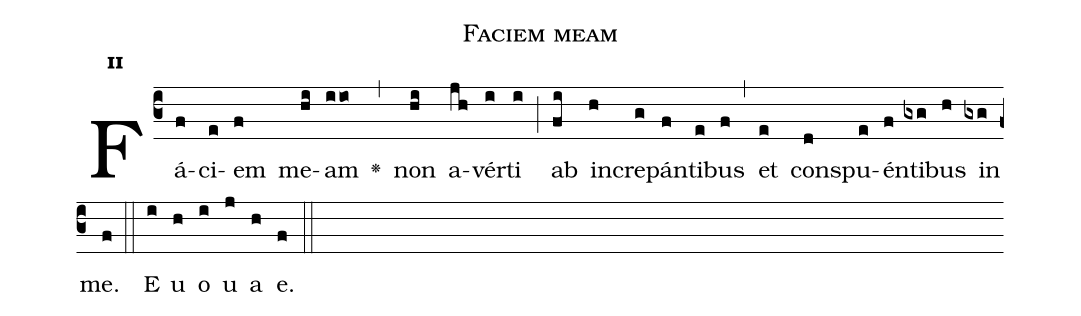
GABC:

name:Faciem meam;
office-part:Antiphona;
mode:2;
%%
initial-style: 1;
name: Faciem meam
book: Antiphonae & Responsoria/Tomus II, p. 114;
occasion: Hebdomada Sancta Feria II;
office-part: Vesperae Ant 2;
user-notes: ;
commentary: ;
annotation: 2*-4a;
centering-scheme: english;
fontsize: 12;
font: OFLSortsMillGoudy;
height: 11;
width: 4.5;
%%
(c3)Fá(f)ci(e)em(f) me(hi)am(iio) <v>\greheightstar</v>(,) non(hi) a(jh)vér(i)ti(i) (;) ab(fi) in(h)cre(g)pán(f)ti(e)bus(f) (,) et(e) con(d)spu(e)én(f)ti(gxg)bus(h) in(gxg) me.(f) (::)
E(i) u(h) o(i) u(j) a(h) e.(f) (::)
